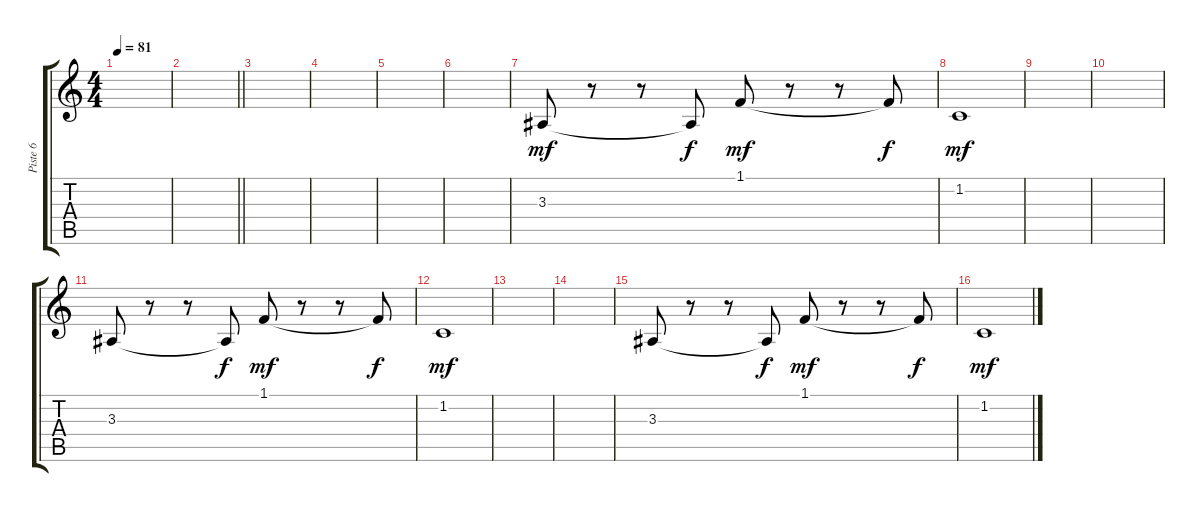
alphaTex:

\track ("Piste 6" "Piste 6") {instrument lead3calliope}
\staff {score tabs}
\tuning (E4 B3 G3 D3 A2 E2) {hide}
\ts (4 4)
\tempo 81
\clef g2
\ks c
|
\barLineRight lightlight
|
|
|
|
|
3.3.8{dy mf} r.8 r.8 3.3{t}.8{dy f} 1.1.8{dy mf} r.8 r.8 1.1{t}.8{dy f} |
1.2.1{dy mf} |
|
|
3.3.8 r.8 r.8 3.3{t}.8{dy f} 1.1.8{dy mf} r.8 r.8 1.1{t}.8{dy f} |
1.2.1{dy mf} |
|
|
3.3.8 r.8 r.8 3.3{t}.8{dy f} 1.1.8{dy mf} r.8 r.8 1.1{t}.8{dy f} |
1.2.1{dy mf}
